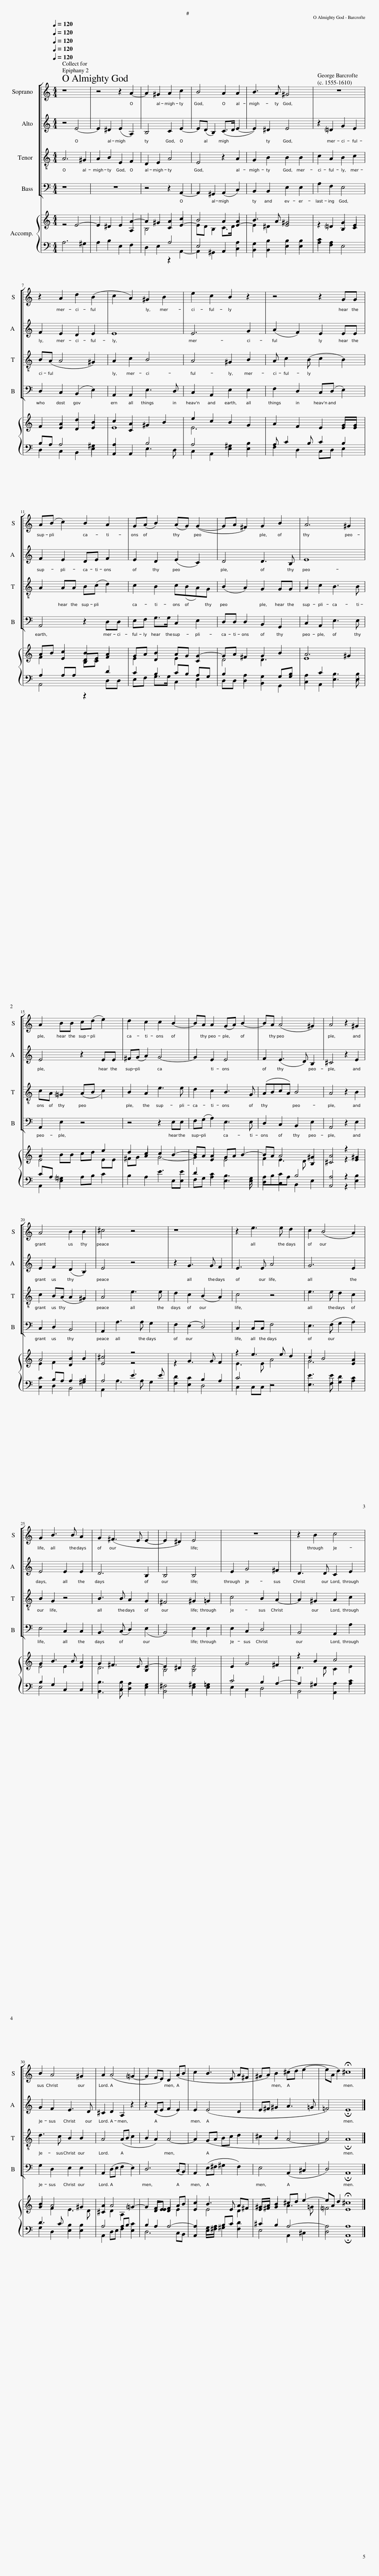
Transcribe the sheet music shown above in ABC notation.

X:1
%%score [ 1 2 3 4 ] { ( 5 6 ) | ( 7 8 ) }
L:1/8
Q:1/4=120
M:4/4
I:linebreak $
K:C
V:1 treble
V:2 treble
V:3 treble-8
V:4 bass
V:5 treble
V:6 treble
V:7 bass
V:8 bass
V:1
 z8 | z4 z2 A2- | A2 ^G2 A2 c2 | B4 A2 A2 | B3 A ^G4 | %5
 z8 |$ z2 A2 d2 (B2 | c2 A2) ^G2 B2 | e2 c2 B2 z2 | z4 z2 GG |$ %10
 A(B c2) B2 A2 | G(A B2) (AG) (G2- | GA ^F2) G2 B2 | A6 ^G2 |$ A2 BB c(d e2) | %15
 d2 c2 c2 B2- | BA A2 (GA) B2- | BA (A4 ^G2) | A4 z2 ^G2 |$ A4 B2 B2 | %20
 ^c4 z4 | z8 | z2 e3 e d2 | c2 (B4 A2) |$ G2 B3 B A2 | %25
 G2 (^F3 E E2- | E2 ^D2) E4 | z8 | z2 B2 c4 |$ B2 A4 ^G2 | %30
 A2 (A4 !courtesy!=G2- | G2 FE) D2 (AB | c2 B3 E A^F | ^GA) B2 (^cd e2- | eA d2) !fermata!^c8 |] %35
V:2
 z4 E4- | E2 ^D2 (E2 A,2) | B,4 C2 E2- | E(D B,2) (C>D E2- | E2) ^D2 E4 | %5
 z2 !courtesy!=D2 G2 E2 |$ F2 E2 D2 E2 | E8 | E6 G2 | (A2 F2) E2 EE |$ %10
 F2 E2 DE F2 | E2 D2 (E2 C2) | D4 D3 B, | E8 |$ E4 z2 EE | %15
 ^F(G A2) G4- | G2 E2 E4 | F2 (E3 D) B,2 | ^C4 z2 E2 |$ E2 F2 (D2 B,2) | %20
 E4 z4 | z2 G3 G F2 | E3 E A4 | G6 E2 |$ E4 E2 E2 | %25
 D6 B,2 | B,4 B,4 | E2 G4 ^F2 | D3 D C2 E2 |$ G2 F2 E3 D | %30
 ^C2 D2 A,2 z2 | z2 (DE F2 E2) | E2 (E4 D2 | E^F ^G2 A3 =G | =F4) !fermata!E8 |] %35
V:3
 A6 ^G2 | A2 B2 E2 F2 | D2 E2 A4 | E4 z2 A2 | G2 B2 B2 B2 | %5
 c2 A2 B2 c2 |$ B(A A4 ^G2) | A2 c2 B4 | A4 ^G2 B2 | A c2 (B c2 B2) |$ %10
 A2 AA B(c d2) | c2 B2 c(BA)G | (B2 A2) G2 GG | A2 c2 B3 B |$ cA !courtesy!=G2 (AB c2) | %15
 B2 A2 e3 e | d2 c2 B3 G | (ABcA) B4 | A4 z2 B2 |$ c2 B(A A2 ^G2) | %20
 A4 e3 e | d2 c2 (B2 A2) | c4 z4 | e3 e d2 c2 |$ B2 G2 z4 | %25
 B3 B A2 G2 | ^F4 ^G2 =G2 | c4 B2 A2- | A2 ^G2 A2 c2 |$ d3 c B2 B2 | %30
 A4 (AB c2 | B2 A2) A4- | A2 (GA Bc d2 | ^c2 B2 A4- | A4) !fermata!A8 |] %35
V:4
 z8 | z8 | z4 z2 A,,2- | A,,2 ^G,,2 (A,,2 C,2) | B,,2 B,,2 E,2 E,2 | %5
 A,2 F,2 E,4 |$ D,2 C,2 (B,,2 E,2) | A,,2 A,,2 E,3 D, | C,2 A,,2 E,2 E,2 | F,2 D,2 C,(D, E,2) |$ %10
 A,,4 z2 D,D, | E,F, G,>G, C,2 E,2 | D,D, D,2 B,,2 G,,2 | C,2 A,,2 E,3 E, |$ A,,2 E,2 z4 | %15
 z4 z2 E,E, | F,(G, A,2) E,3 E, | D,2 C,2 B,,2 E,2 | A,,4 z2 E,2 |$ C,2 D,2 B,,4 | %20
 A,,2 A,3 A, G,2 | F,2 (E,2 D,4) | C,2 C,C, F,4 | E,3 (F, G,2 A,2) |$ E,4 C,2 C,2 | %25
 B,,3 (C, D,2) (E,2 | B,,4) E,2 E,2 | E,2 C,2 D,4 | B,,4 A,,2 A,2 |$ G,2 D,2 E,2 E,2 | %30
 A,,2 (D,E, F,2 E,2) | D,6 (C,B,,) | A,,2 (E,^F, ^G,2 F,2) | E,4 (A,,2 ^C,2 | D,4) !fermata!A,,8 |] %35
V:5
 x8 | x6 A2- | A2 ^G2 A2 c2 | B4 A2 A2 | B3 A ^G4 | %5
 x8 |$ x2 A2 d2 B2 | c2 A2 ^G2 B2 | e2 c2 B2 x2 | x6 GG |$ %10
 AB c2 B2 A2 | GA B2 AG G2- | GA ^F2 G2 B2 | A6 ^G2 |$ A2 BB cd e2 | %15
 d2 c2 c2 B2- | BA A2 GA B2- | BA A4 ^G2 | A4 z2 ^G2 |$ A4 B2 B2 | %20
 ^c4 z4 | x8 | z2 e3 e d2 | c2 B4 A2 |$ G2 B3 B A2 | %25
 G2 ^F3 E E2- | E2 ^D2 E4 | x8 | z2 B2 c4 |$ B2 A4 ^G2 | %30
 A2 A4 !courtesy!=G2- | G2 FE D2 AB | c2 B3 E A^F | ^GA B2 ^cd e2- | eA d2 ^c8 |] %35
V:6
 z4 E4- | E2 ^D2 E2 A,2 | B,4 C2 E2- | ED B,2 C>D E2- | E2 ^D2 E4 | %5
 z2 !courtesy!=D2 G2 E2 |$ F2 E2 D2 E2 | E8 | E6 G2 | A2 F2 E2 EE |$ %10
 F2 E2 DE F2 | E2 D2 E2 C2 | D4 D3 x | E8 |$ E4 x2 EE | %15
 ^FG A2 G4- | G2 E2 E4 | F2 E3 D B,2 | ^C4 z2 E2 |$ E2 F2 D2[I:staff +1] B,2 | %20
[I:staff -1] E4 z4 | z2 G3 G F2 | E3 E A4 | G6 E2 |$ E4 E2 E2 | %25
 D6 B,2 | B,4 B,4 | E2 G4 ^F2 | D3 D C2 E2 |$ G2 F2 E3 D | %30
 ^C2 D2 A,2 x2 | x2 DE F2 E2 | E2 E4 D2 | E^F ^G2 A3 =G | !courtesy!=F4 !fermata!E8 |] %35
V:7
 A,6 ^G,2 | A,2 B,2 E,2 F,2 | D,2 E,2 A,4 | E,4 x2 A,2 | G,2 B,2 B,2 B,2 | %5
 C2 A,2[I:staff -1] B,2 C2 |$[I:staff +1] B,A, A,4 ^G,2 | A,2[I:staff -1] C2[I:staff +1] B,4 | A,4 ^G,2 B,2 | A, C2 B, C2 B,2 |$ %10
 A,2 A,A,[I:staff -1] B,C[I:staff +1] D2 | C2 B,2 CB, A,G, | B,2 A,2 G,2 G,[G,B,] | A,2 C2 B,3 B, |$ CA, !courtesy!=G,2 A,B, C2 | %15
 B,2 A,2 E3 x | D2 C2 B,3 G, | A,B,CA, B,4 | A,4 z2 B,2 |$ C2 B,A, A,2 ^G,2 | %20
 A,4 E3 E | D2 C2 B,2 A,2 | C4 z4 | E3 E D2 C2 |$ B,2 G,2 x4 | %25
 B,3 B, A,2 G,2 | ^F,4 ^G,2 =G,2 | C4 B,2 A,2- | A,2 ^G,2 A,2 C2 |$ D3 C B,2 B,2 | %30
 A,4 A,B, C2 | B,2 A,2 A,4- | A,2 G,A, B,C D2 | ^C2 B,2 A,4- | A,4 A,8 |] %35
V:8
 x8 | x8 | x4 z2 A,,2- | A,,2 ^G,,2 A,,2 C,2 | B,,2 B,,2 E,2 E,2 | %5
 A,2 F,2 E,4 |$ D,2 C,2 B,,2 E,2 | A,,2 A,,2 E,3 D, | C,2 A,,2 E,2 E,2 | F,2 D,2 C,D, E,2 |$ %10
 A,,4 z2 D,D, | E,F, G,>G, C,2 E,2 | D,D, D,2 B,,2 G,,2 | C,2 A,,2 E,3 E, |$ A,,2 E,2 x4 | %15
 x6 E,[E,E] | F,G, A,2 E,3 E, | D,2 C,2 B,,2 E,2 | A,,4 z2 E,2 |$ C,2 D,2 B,,4 | %20
 A,,2 A,3 A, G,2 | F,2 E,2 D,4 | C,2 C,C, x4 | E,3 F, G,2 A,2 |$ E,4 C,2 C,2 | %25
 B,,3 C, D,2 E,2 | B,,4 E,2 E,2 | E,2 C,2 D,4 | B,,4 A,,2 A,2 |$ G,2 D,2 E,2 E,2 | %30
 A,,2 D,E, F,2 E,2 | D,6 C,B,, | A,,2 E,^F, ^G,2 F,2 | E,4 A,,2 ^C,2 | D,4 !fermata!A,,8 |] %35
